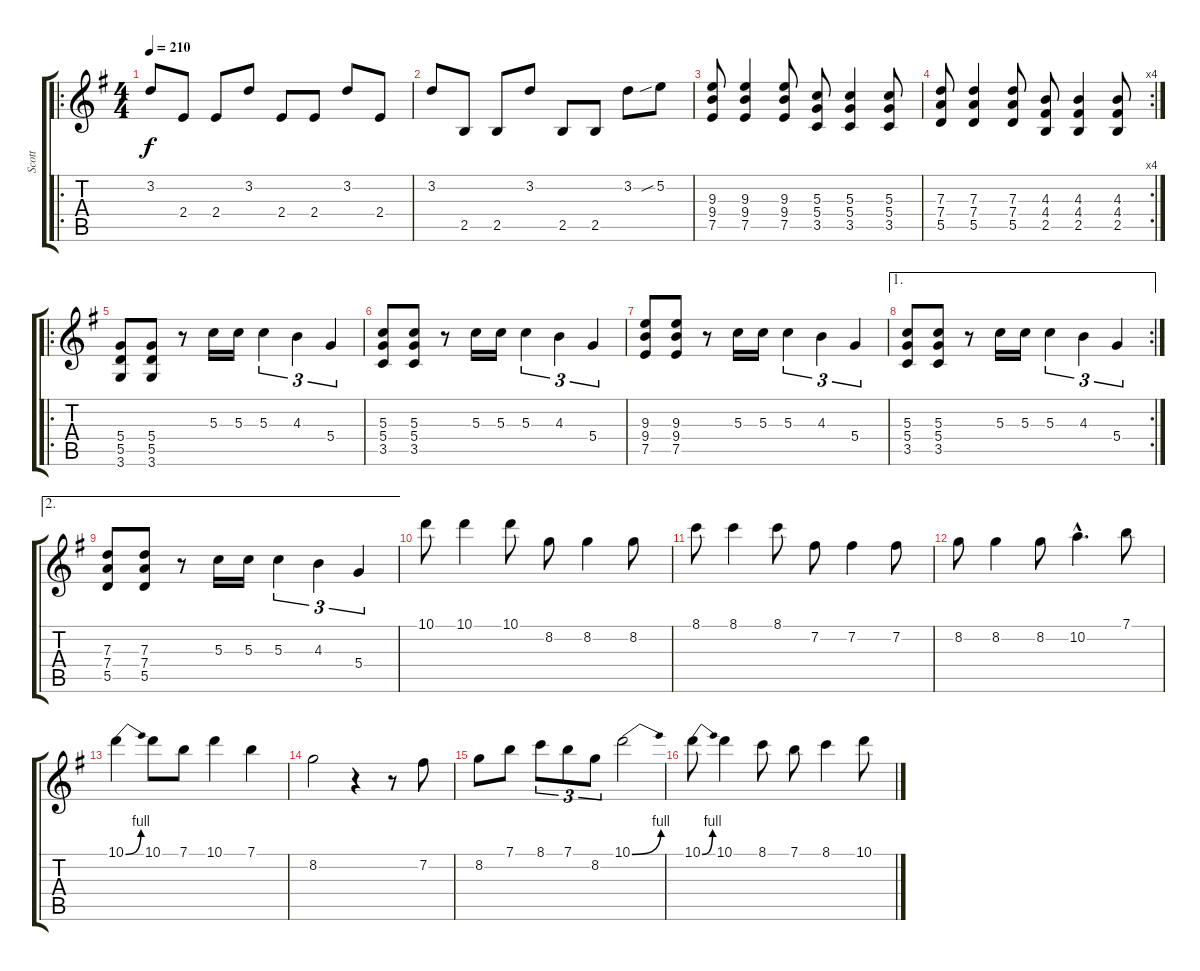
\track ("Scott" "Scott") {instrument overdrivenguitar}
\staff {score tabs}
\tuning (E4 B3 G3 D3 A2 E2) {hide}
\ro
\ts (4 4)
\tempo 210
\clef g2
\ks g
3.2.8{dy f instrument overdrivenguitar} 2.4.8 2.4.8 3.2.8 2.4.8 2.4.8 3.2.8 2.4.8 |
3.2.8 2.5.8 2.5.8 3.2.8 2.5.8 2.5.8 3.2.8 5.2{sib}.8 |
(9.3 9.4 7.5).8 (9.3 9.4 7.5).4 (9.3 9.4 7.5).8 (5.3 5.4 3.5).8 (5.3 5.4 3.5).4 (5.3 5.4 3.5).8 |
\rc 4
(7.3 7.4 5.5).8 (7.3 7.4 5.5).4 (7.3 7.4 5.5).8 (4.3 4.4 2.5).8 (4.3 4.4 2.5).4 (4.3 4.4 2.5).8 |
\ro
(5.4 5.5 3.6).8 (5.4 5.5 3.6).8 r.8 5.3.16 5.3.16 5.3.4{tu (3 2)} 4.3.4{tu (3 2)} 5.4.4{tu (3 2)} |
(5.3 5.4 3.5).8 (5.3 5.4 3.5).8 r.8 5.3.16 5.3.16 5.3.4{tu (3 2)} 4.3.4{tu (3 2)} 5.4.4{tu (3 2)} |
(9.3 9.4 7.5).8 (9.3 9.4 7.5).8 r.8 5.3.16 5.3.16 5.3.4{tu (3 2)} 4.3.4{tu (3 2)} 5.4.4{tu (3 2)} |
\ae 1
\rc 2
(5.3 5.4 3.5).8 (5.3 5.4 3.5).8 r.8 5.3.16 5.3.16 5.3.4{tu (3 2)} 4.3.4{tu (3 2)} 5.4.4{tu (3 2)} |
\ae 2
(7.3 7.4 5.5).8 (7.3 7.4 5.5).8 r.8 5.3.16 5.3.16 5.3.4{tu (3 2)} 4.3.4{tu (3 2)} 5.4.4{tu (3 2)} |
10.1.8 10.1.4 10.1.8 8.2.8 8.2.4 8.2.8 |
8.1.8 8.1.4 8.1.8 7.2.8 7.2.4 7.2.8 |
8.2.8 8.2.4 8.2.8 10.2{hac}.4{d} 7.1.8 |
10.1{be (bend 0 0 60 4)}.4 10.1.8 7.1.8 10.1.4 7.1.4 |
8.2.2 r.4 r.8 7.2.8 |
8.2.8 7.1.8 8.1.8{tu (3 2)} 7.1.8{tu (3 2)} 8.2.8{tu (3 2)} 10.1{be (bend 0 0 60 4)}.2 |
10.1{be (bend 0 0 60 4)}.8 10.1.4 8.1.8 7.1.8 8.1.4 10.1.8
